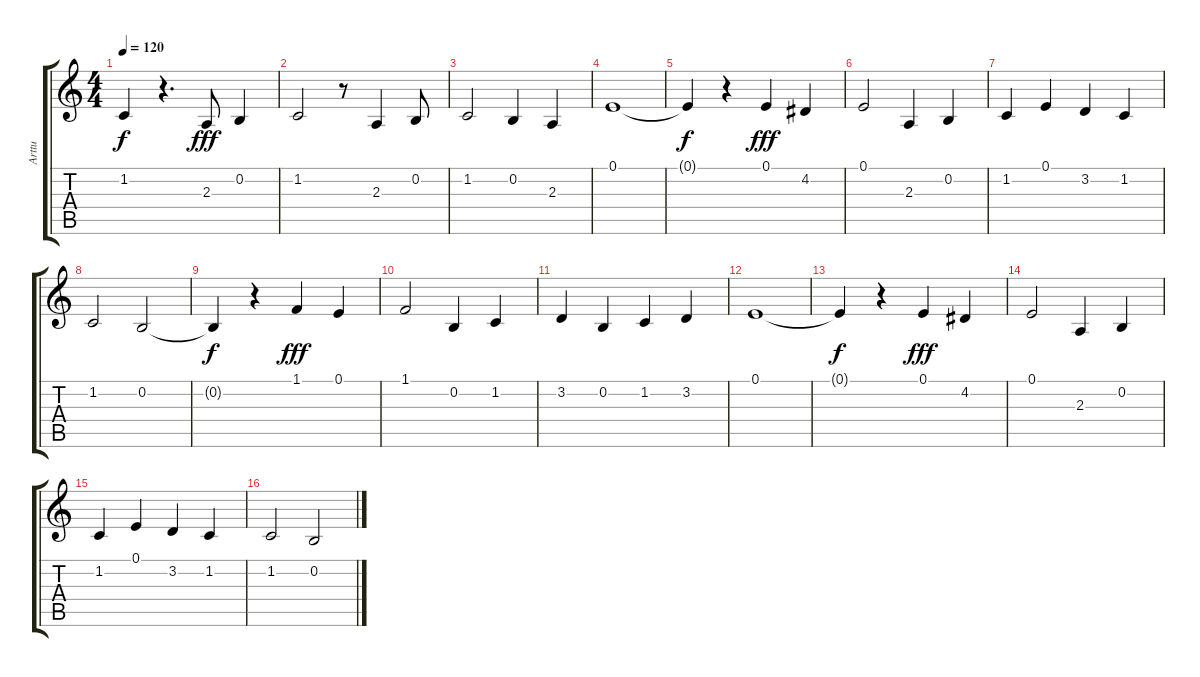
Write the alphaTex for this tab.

\track ("Arttu" "Arttu") {instrument lead1square}
\staff {score tabs}
\tuning (E4 B3 G3 D3 A2 E2) {hide}
\ts (4 4)
\tempo 120
\clef g2
\ks c
1.2{t}.4{dy f} r.4{d} 2.3.8{dy fff} 0.2.4 |
1.2.2 r.8 2.3.4 0.2.8 |
1.2.2 0.2.4 2.3.4 |
0.1.1 |
0.1{t}.4{dy f} r.4 0.1.4{dy fff} 4.2.4 |
0.1.2 2.3.4 0.2.4 |
1.2.4 0.1.4 3.2.4 1.2.4 |
1.2.2 0.2.2 |
0.2{t}.4{dy f} r.4 1.1.4{dy fff} 0.1.4 |
1.1.2 0.2.4 1.2.4 |
3.2.4 0.2.4 1.2.4 3.2.4 |
0.1.1 |
0.1{t}.4{dy f} r.4 0.1.4{dy fff} 4.2.4 |
0.1.2 2.3.4 0.2.4 |
1.2.4 0.1.4 3.2.4 1.2.4 |
1.2.2 0.2.2
